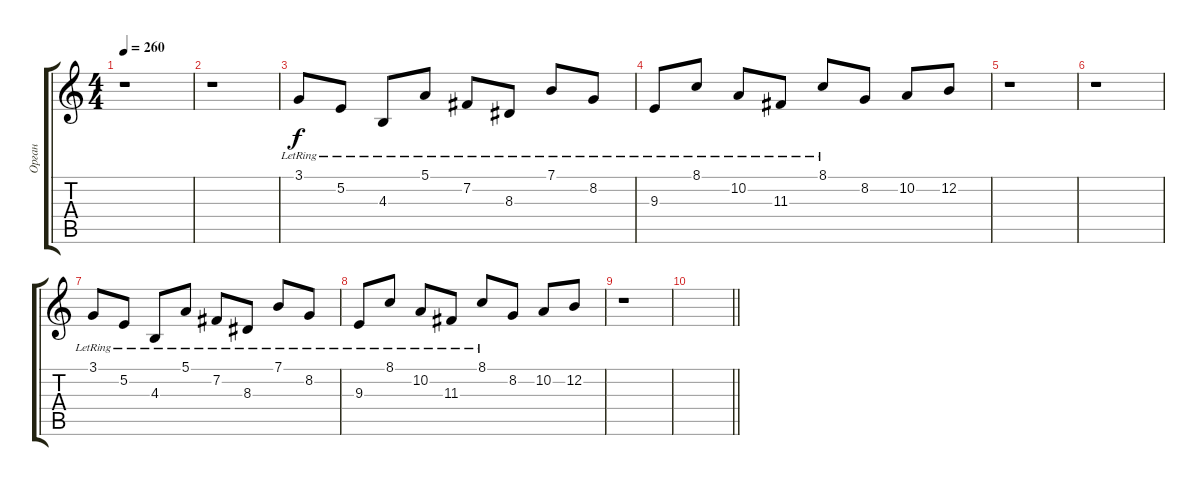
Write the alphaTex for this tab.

\track ("Орган" "Орган") {instrument churchorgan}
\staff {score tabs}
\tuning (E4 B3 G3 D3 A2 E2) {hide}
\ts (4 4)
\tempo 260
\clef g2
\ks c
r.1{dy f} |
r.1 |
3.1{lr}.8 5.2{lr}.8 4.3{lr}.8 5.1{lr}.8 7.2{lr}.8 8.3{lr}.8 7.1{lr}.8 8.2{lr}.8 |
9.3{lr}.8 8.1{lr}.8 10.2{lr}.8 11.3{lr}.8 8.1{lr}.8 8.2.8 10.2.8 12.2.8 |
r.1 |
r.1 |
3.1{lr}.8 5.2{lr}.8 4.3{lr}.8 5.1{lr}.8 7.2{lr}.8 8.3{lr}.8 7.1{lr}.8 8.2{lr}.8 |
9.3{lr}.8 8.1{lr}.8 10.2{lr}.8 11.3{lr}.8 8.1{lr}.8 8.2.8 10.2.8 12.2.8 |
r.1 |
\barLineRight lightlight
